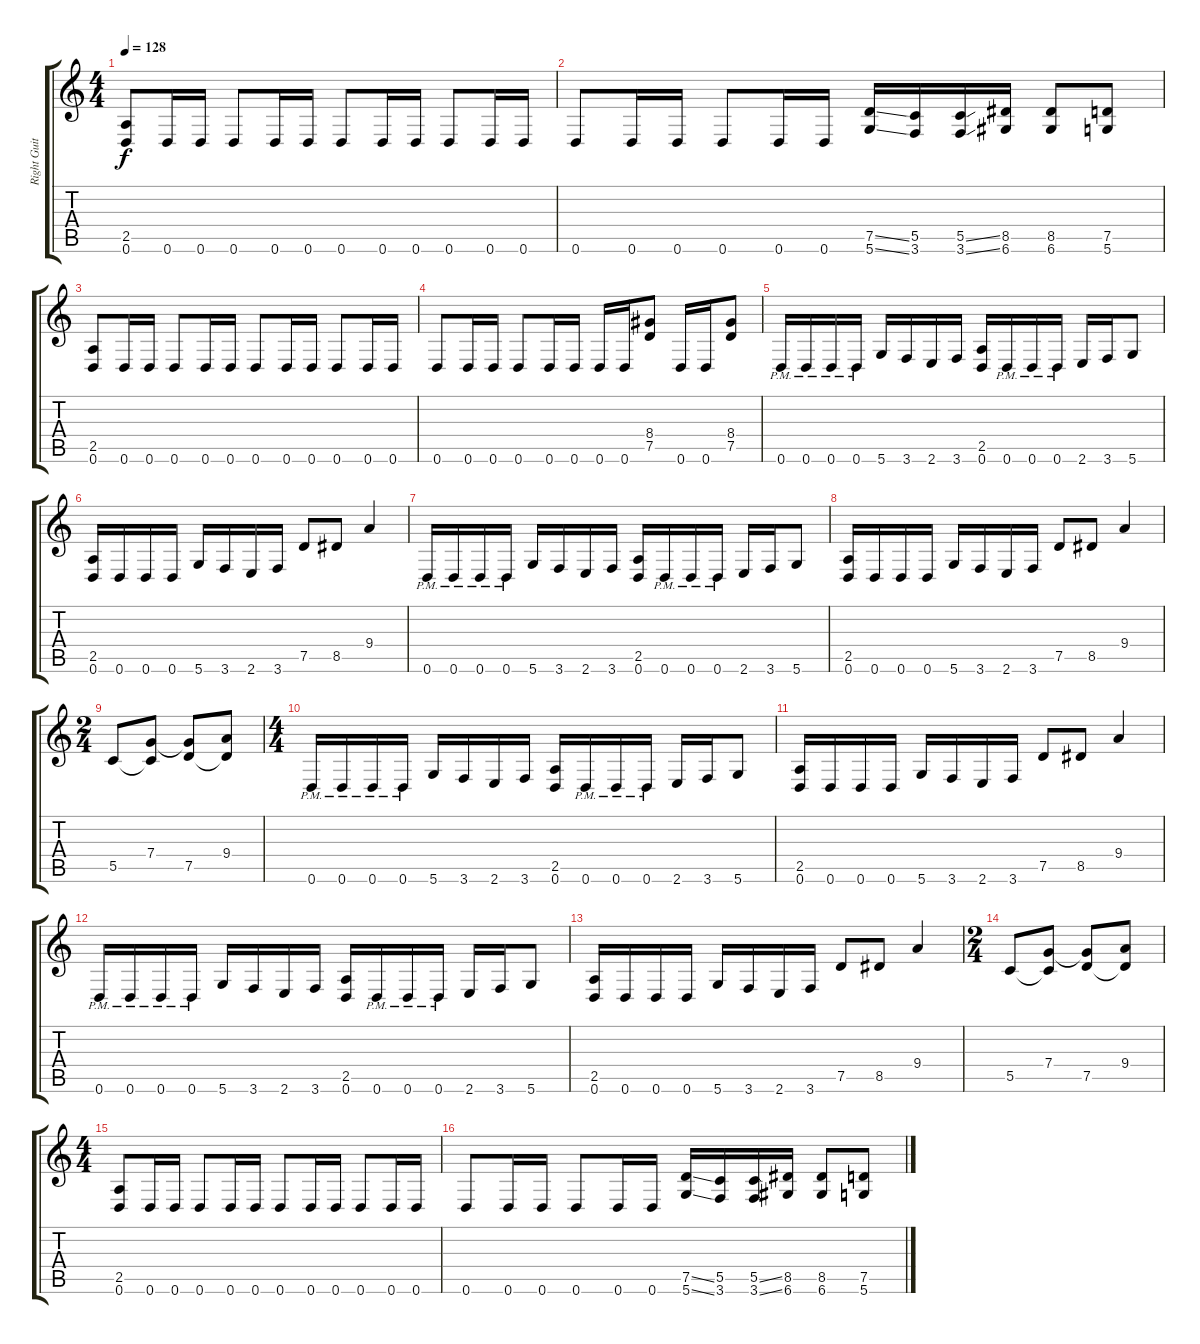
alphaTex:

\track ("Right Guitar" "Right Guit") {instrument distortionguitar}
\staff {score tabs}
\tuning (D4 A3 F3 C3 G2 D2) {hide}
\ts (4 4)
\tempo 128
\clef g2
\ks c
(2.5 0.6).8{dy f} 0.6.16 0.6.16 0.6.8 0.6.16 0.6.16 0.6.8 0.6.16 0.6.16 0.6.8 0.6.16 0.6.16 |
0.6.8 0.6.16 0.6.16 0.6.8 0.6.16 0.6.16 (7.5{ss} 5.6{ss}).16 (5.5 3.6).16 (5.5{ss} 3.6{ss}).16 (8.5 6.6).16 (8.5 6.6).8 (7.5 5.6).8 |
(2.5 0.6).8 0.6.16 0.6.16 0.6.8 0.6.16 0.6.16 0.6.8 0.6.16 0.6.16 0.6.8 0.6.16 0.6.16 |
0.6.8 0.6.16 0.6.16 0.6.8 0.6.16 0.6.16 0.6.16 0.6.16 (8.4 7.5).8 0.6.16 0.6.16 (8.4 7.5).8 |
0.6{pm}.16 0.6{pm}.16 0.6{pm}.16 0.6{pm}.16 5.6.16 3.6.16 2.6.16 3.6.16 (2.5 0.6).16 0.6{pm}.16 0.6{pm}.16 0.6{pm}.16 2.6.16 3.6.16 5.6.8 |
(2.5 0.6).16 0.6.16 0.6.16 0.6.16 5.6.16 3.6.16 2.6.16 3.6.16 7.5.8 8.5.8 9.4.4 |
0.6{pm}.16 0.6{pm}.16 0.6{pm}.16 0.6{pm}.16 5.6.16 3.6.16 2.6.16 3.6.16 (2.5 0.6).16 0.6{pm}.16 0.6{pm}.16 0.6{pm}.16 2.6.16 3.6.16 5.6.8 |
(2.5 0.6).16 0.6.16 0.6.16 0.6.16 5.6.16 3.6.16 2.6.16 3.6.16 7.5.8 8.5.8 9.4.4 |
\ts (2 4)
5.5.8 (7.4 5.5{t}).8 (7.4{t} 7.5).8 (9.4 7.5{t}).8 |
\ts (4 4)
0.6{pm}.16 0.6{pm}.16 0.6{pm}.16 0.6{pm}.16 5.6.16 3.6.16 2.6.16 3.6.16 (2.5 0.6).16 0.6{pm}.16 0.6{pm}.16 0.6{pm}.16 2.6.16 3.6.16 5.6.8 |
(2.5 0.6).16 0.6.16 0.6.16 0.6.16 5.6.16 3.6.16 2.6.16 3.6.16 7.5.8 8.5.8 9.4.4 |
0.6{pm}.16 0.6{pm}.16 0.6{pm}.16 0.6{pm}.16 5.6.16 3.6.16 2.6.16 3.6.16 (2.5 0.6).16 0.6{pm}.16 0.6{pm}.16 0.6{pm}.16 2.6.16 3.6.16 5.6.8 |
(2.5 0.6).16 0.6.16 0.6.16 0.6.16 5.6.16 3.6.16 2.6.16 3.6.16 7.5.8 8.5.8 9.4.4 |
\ts (2 4)
5.5.8 (7.4 5.5{t}).8 (7.4{t} 7.5).8 (9.4 7.5{t}).8 |
\ts (4 4)
(2.5 0.6).8 0.6.16 0.6.16 0.6.8 0.6.16 0.6.16 0.6.8 0.6.16 0.6.16 0.6.8 0.6.16 0.6.16 |
0.6.8 0.6.16 0.6.16 0.6.8 0.6.16 0.6.16 (7.5{ss} 5.6{ss}).16 (5.5 3.6).16 (5.5{ss} 3.6{ss}).16 (8.5 6.6).16 (8.5 6.6).8 (7.5 5.6).8
